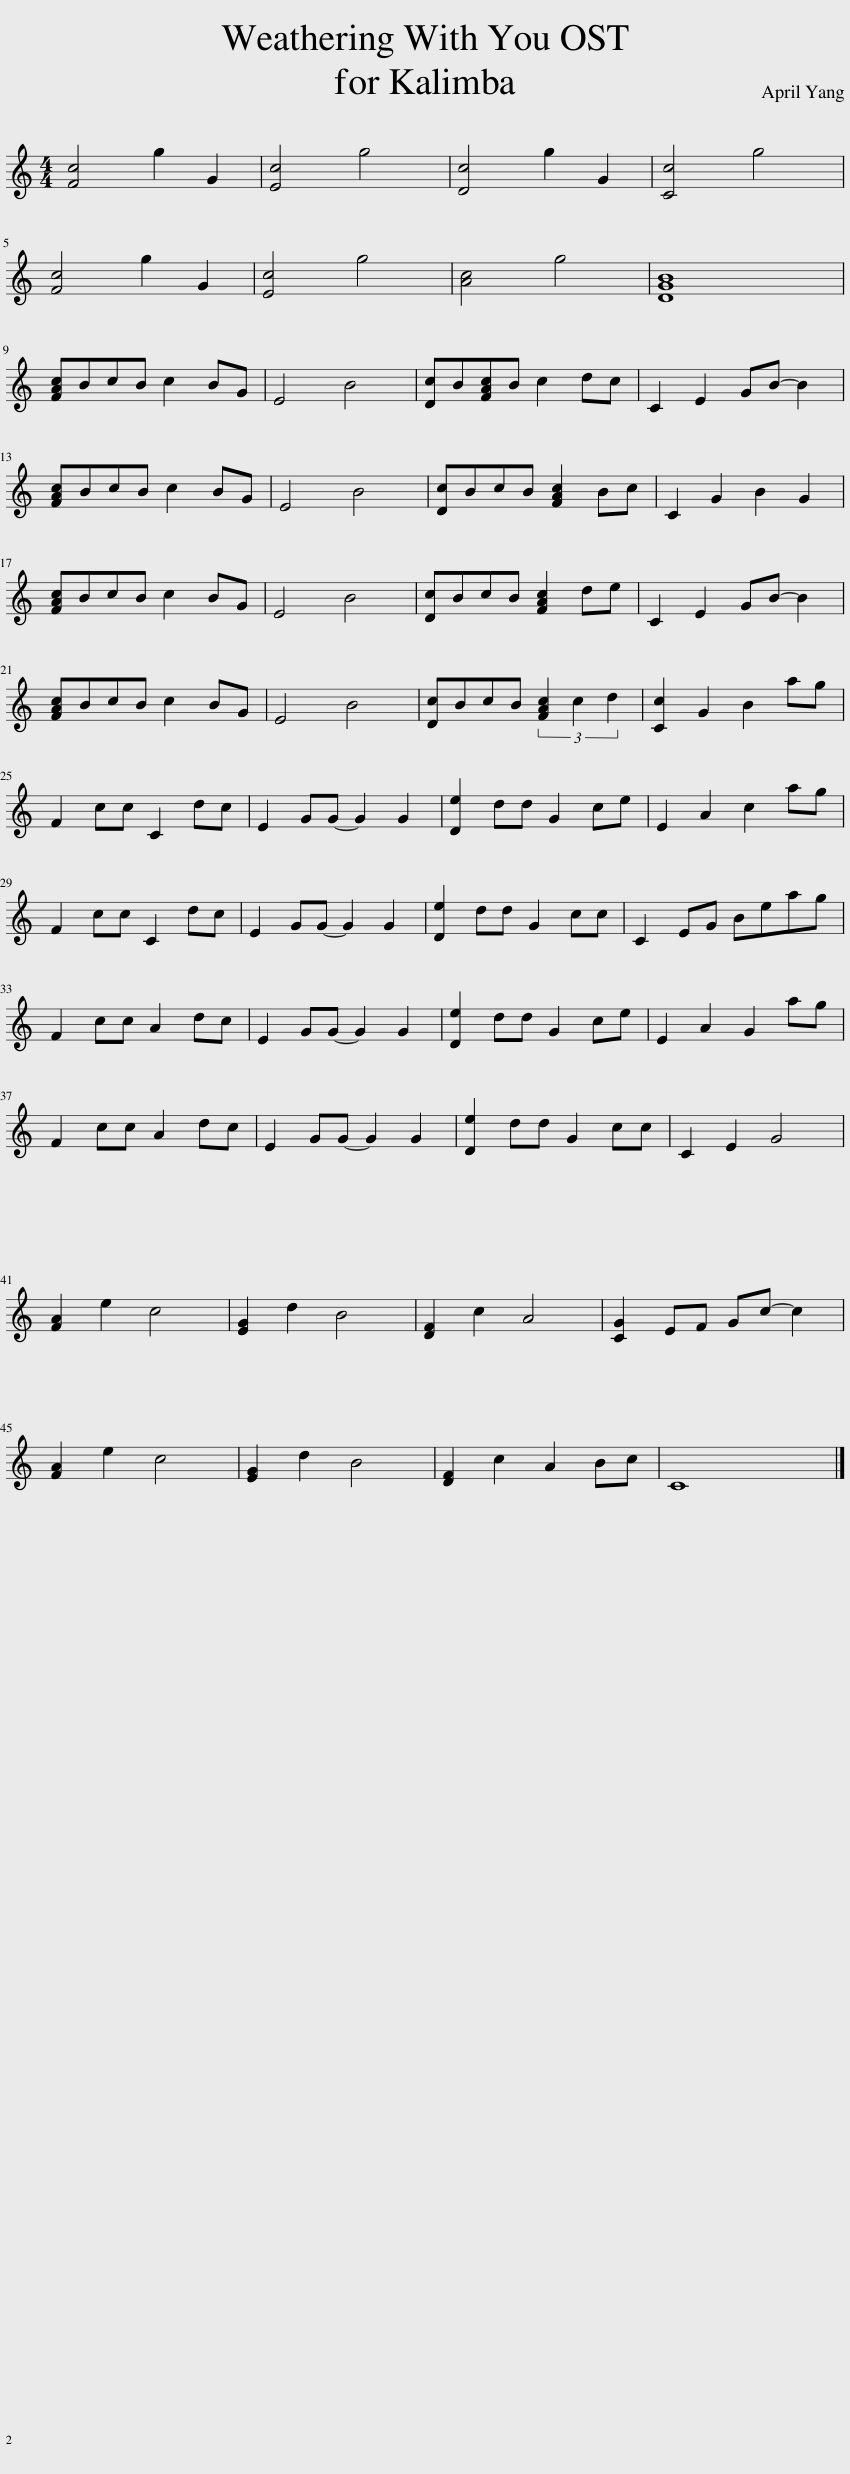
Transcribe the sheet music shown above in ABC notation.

X:1
L:1/8
M:4/4
I:linebreak $
K:C
V:1 treble
V:1
 [Fc]4 g2 G2 | [Ec]4 g4 | [Dc]4 g2 G2 | [Cc]4 g4 |$ [Fc]4 g2 G2 | %5
 [Ec]4 g4 | [Ac]4 g4 | [DGB]8 |$ [FAc]BcB c2 BG | E4 B4 | %10
 [Dc]B[FAc]B c2 dc | C2 E2 GB- B2 |$ [FAc]BcB c2 BG | E4 B4 | [Dc]BcB [FAc]2 Bc | %15
 C2 G2 B2 G2 |$ [FAc]BcB c2 BG | E4 B4 | [Dc]BcB [FAc]2 de | C2 E2 GB- B2 |$ %20
 [FAc]BcB c2 BG | E4 B4 | [Dc]BcB (3[FAc]2 c2 d2 | [Cc]2 G2 B2 ag |$ F2 cc C2 dc | %25
 E2 GG- G2 G2 | [De]2 dd G2 ce | E2 A2 c2 ag |$ F2 cc C2 dc | E2 GG- G2 G2 | %30
 [De]2 dd G2 cc | C2 EG Beag |$ F2 cc A2 dc | E2 GG- G2 G2 | [De]2 dd G2 ce | %35
 E2 A2 G2 ag |$ F2 cc A2 dc | E2 GG- G2 G2 | [De]2 dd G2 cc | C2 E2 G4 |$ %40
 [FA]2 e2 c4 | [EG]2 d2 B4 | [DF]2 c2 A4 | [CG]2 EF Gc- c2 |$ [FA]2 e2 c4 | %45
 [EG]2 d2 B4 | [DF]2 c2 A2 Bc | C8 |] %48
